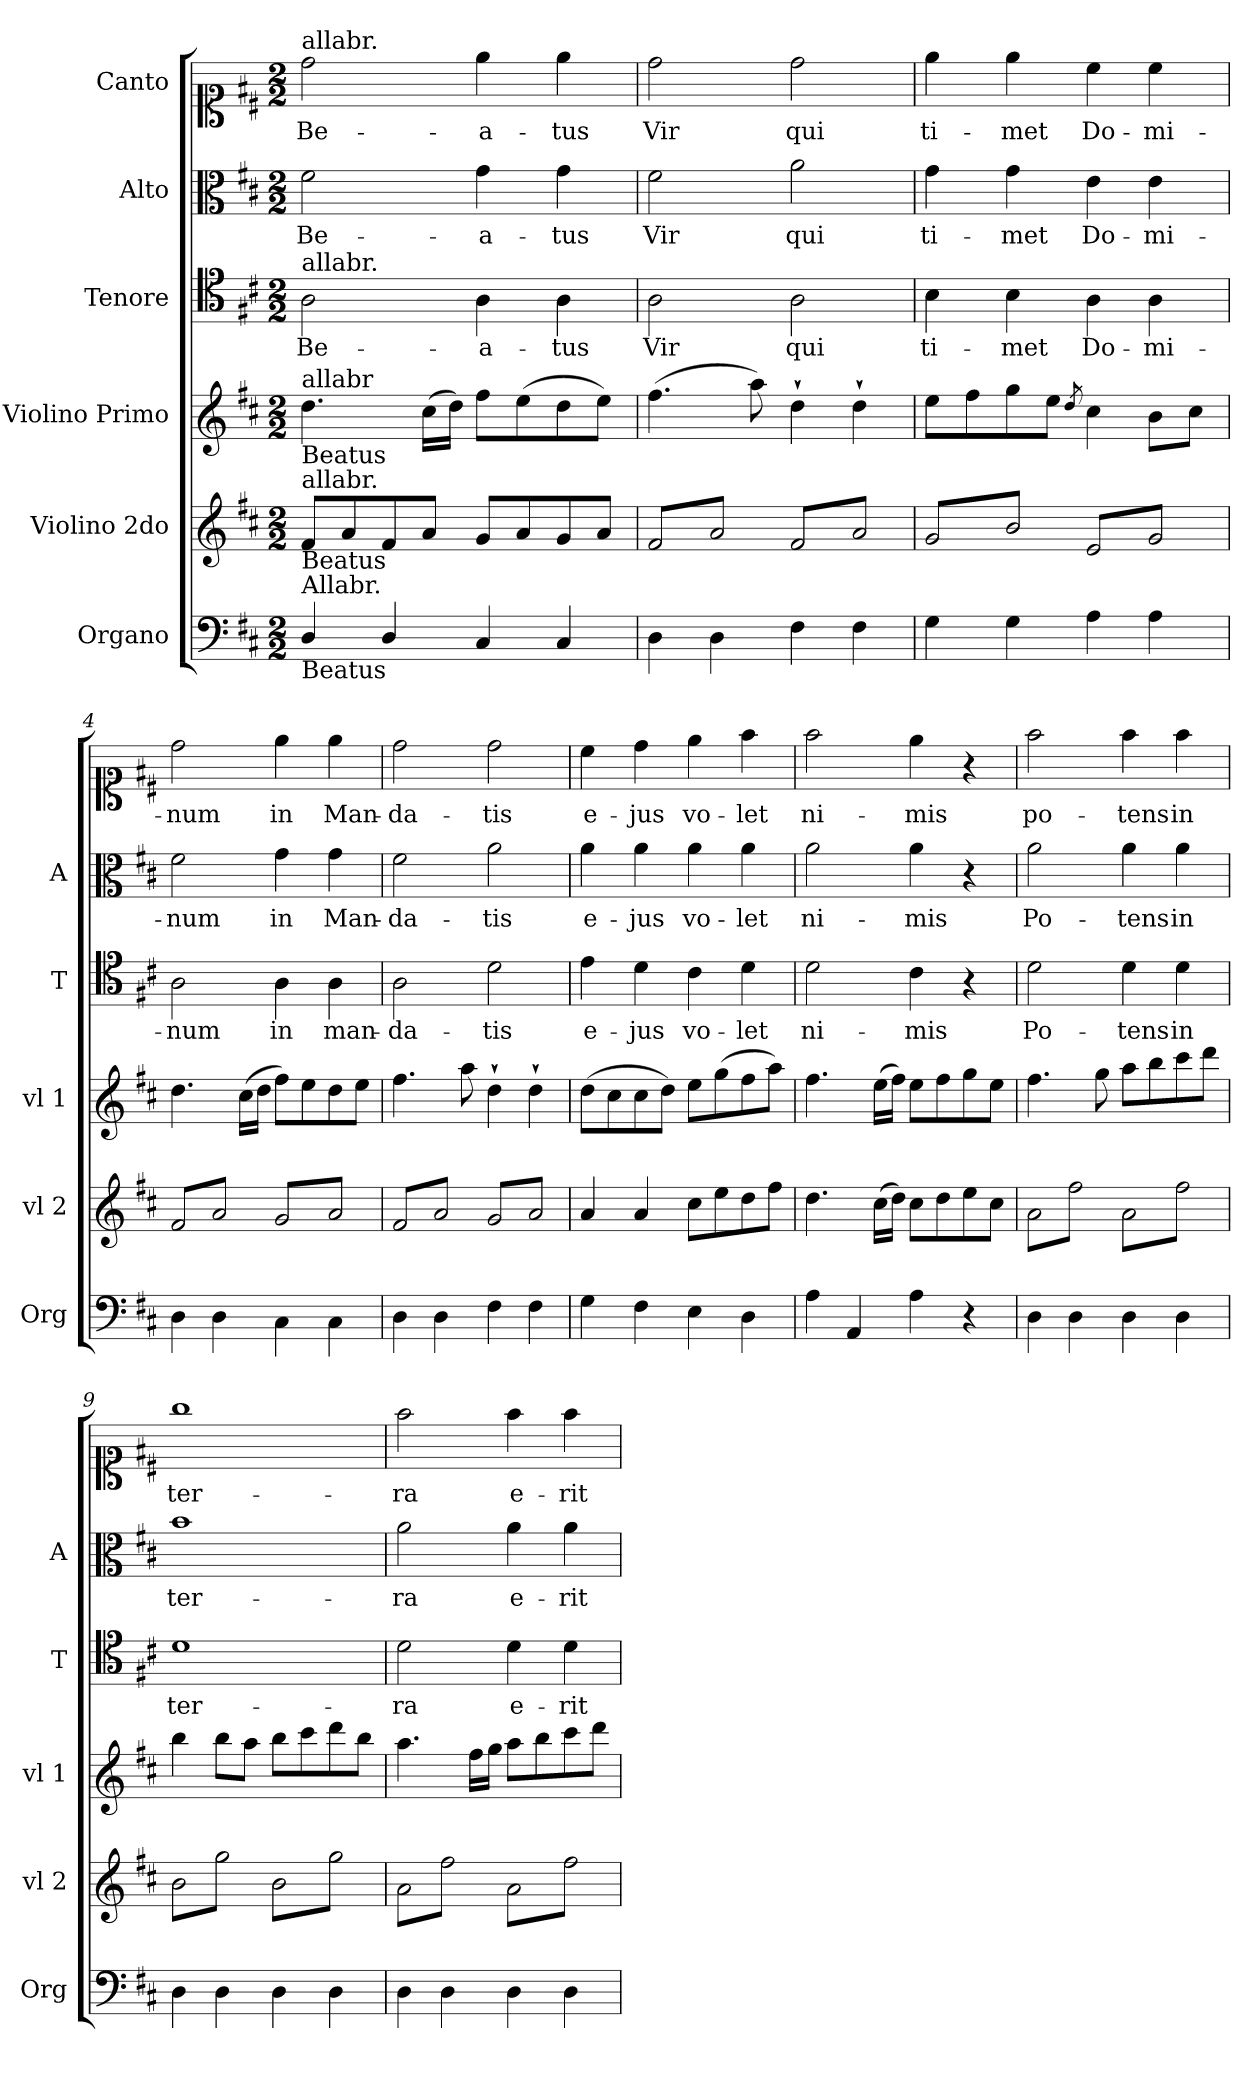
**kern	**kern	**kern	**kern	**text	**kern	**text	**kern	**text
*part6	*part5	*part4	*part3	*part3	*part2	*part2	*part1	*part1
*staff6	*staff5	*staff4	*staff3	*staff3	*staff2	*staff2	*staff1	*staff1
*I"Organo	*I"Violino 2do	*I"Violino Primo	*I"Tenore	*	*I"Alto	*	*I"Canto	*
*I'Org	*I'vl 2	*I'vl 1	*I'T	*	*I'A	*	*	*
*clefF4	*clefG2	*clefG2	*clefC4	*	*clefC3	*	*clefC1	*
*k[f#c#]	*k[f#c#]	*k[f#c#]	*k[f#c#]	*	*k[f#c#]	*	*k[f#c#]	*
*D:	*D:	*D:	*D:	*	*D:	*	*D:	*
*M2/2	*M2/2	*M2/2	*M2/2	*	*M2/2	*	*M2/2	*
=1	=1	=1	=1	=1	=1	=1	=1	=1
!	!	!	!	!	!	!	!LO:TX:a:t=allabr.	!
!	!	!	!LO:TX:a:t=allabr.	!	!	!	!	!
!	!	!LO:TX:b:t=Beatus	!	!	!	!	!	!
!	!	!LO:TX:a:t=allabr	!	!	!	!	!	!
!	!LO:TX:b:t=Beatus	!	!	!	!	!	!	!
!	!LO:TX:a:t=allabr.	!	!	!	!	!	!	!
!LO:TX:b:t=Beatus	!	!	!	!	!	!	!	!
!LO:TX:a:t=Allabr.	!	!	!	!	!	!	!	!
4D/	8f#/L	4.dd\	2A\	Be-	2f#\	Be-	2dd\	Be-
.	8a/	.	.	.	.	.	.	.
4D/	8f#/	.	.	.	.	.	.	.
.	8a/J	(16cc#\LL	.	.	.	.	.	.
.	.	16dd\JJ)	.	.	.	.	.	.
4C#/	8g/L	8ff#\L	4A\	-a-	4g\	-a-	4ee\	-a-
.	8a/	(8ee\	.	.	.	.	.	.
4C#/	8g/	8dd\	4A\	-tus	4g\	-tus	4ee\	-tus
.	8a/J	8ee\J)	.	.	.	.	.	.
=2	=2	=2	=2	=2	=2	=2	=2	=2
*	*tremolo	*	*	*	*	*	*	*
4D\	8f#/L	(4.ff#\	2A\	Vir	2f#\	Vir	2dd\	Vir
.	8a/	.	.	.	.	.	.	.
4D\	8f#/	.	.	.	.	.	.	.
.	8a/J	8aa\)	.	.	.	.	.	.
4F#\	8f#/L	4dd`\	2A\	qui	2a\	qui	2dd\	qui
.	8a/	.	.	.	.	.	.	.
4F#\	8f#/	4dd`\	.	.	.	.	.	.
.	8a/J	.	.	.	.	.	.	.
=3	=3	=3	=3	=3	=3	=3	=3	=3
4G\	8g/L	8ee\L	4B\	ti-	4g\	ti-	4ee\	ti-
.	8b/	8ff#\	.	.	.	.	.	.
4G\	8g/	8gg\	4B\	-met	4g\	-met	4ee\	-met
.	8b/J	8ee\J	.	.	.	.	.	.
.	.	8qdd/	.	.	.	.	.	.
4A\	8e/L	4cc#\	4A\	Do-	4e\	Do-	4cc#\	Do-
.	8g/	.	.	.	.	.	.	.
4A\	8e/	8b\L	4A\	-mi-	4e\	-mi-	4cc#\	-mi-
.	8g/J	8cc#\J	.	.	.	.	.	.
=4	=4	=4	=4	=4	=4	=4	=4	=4
4D\	8f#/L	4.dd\	2A\	-num	2f#\	-num	2dd\	-num
.	8a/	.	.	.	.	.	.	.
4D\	8f#/	.	.	.	.	.	.	.
.	8a/J	(16cc#\LL	.	.	.	.	.	.
.	.	16dd\JJ	.	.	.	.	.	.
4C#\	8g/L	8ff#\L)	4A\	in	4g\	in	4ee\	in
.	8a/	8ee\	.	.	.	.	.	.
4C#\	8g/	8dd\	4A\	man-	4g\	Man-	4ee\	Man-
.	8a/J	8ee\J	.	.	.	.	.	.
=5	=5	=5	=5	=5	=5	=5	=5	=5
4D\	8f#/L	4.ff#\	2A\	-da-	2f#\	-da-	2dd\	-da-
.	8a/	.	.	.	.	.	.	.
4D\	8f#/	.	.	.	.	.	.	.
.	8a/J	8aa\	.	.	.	.	.	.
4F#\	8g/L	4dd`\	2d\	-tis	2a\	-tis	2dd\	-tis
.	8a/	.	.	.	.	.	.	.
4F#\	8g/	4dd`\	.	.	.	.	.	.
.	8a/J	.	.	.	.	.	.	.
*	*Xtremolo	*	*	*	*	*	*	*
=6	=6	=6	=6	=6	=6	=6	=6	=6
4G\	4a/	(8dd\L	4e\	e-	4a\	e-	4cc#\	e-
.	.	8cc#\	.	.	.	.	.	.
4F#\	4a/	8cc#\	4d\	-jus	4a\	-jus	4dd\	-jus
.	.	8dd\J)	.	.	.	.	.	.
4E\	8cc#\L	8ee\L	4c#\	vo-	4a\	vo-	4ee\	vo-
.	8ee\	(8gg\	.	.	.	.	.	.
4D\	8dd\	8ff#\	4d\	-let	4a\	-let	4ff#\	-let
.	8ff#\J	8aa\J)	.	.	.	.	.	.
=7	=7	=7	=7	=7	=7	=7	=7	=7
4A\	4.dd\	4.ff#\	2d\	ni-	2a\	ni-	2ff#\	ni-
4AA/	.	.	.	.	.	.	.	.
.	(16cc#\LL	(16ee\LL	.	.	.	.	.	.
.	16dd\JJ)	16ff#\JJ)	.	.	.	.	.	.
4A\	8cc#\L	8ee\L	4c#\	-mis	4a\	-mis	4ee\	-mis
.	8dd\	8ff#\	.	.	.	.	.	.
4r	8ee\	8gg\	4r	.	4r	.	4r	.
.	8cc#\J	8ee\J	.	.	.	.	.	.
=8	=8	=8	=8	=8	=8	=8	=8	=8
!	!LO:TX:a:color=crimson:t=⚠	!	!	!	!	!	!	!
*	*tremolo	*	*	*	*	*	*	*
4D\	8a\L	4.ff#\	2d\	Po-	2a\	Po-	2ff#\	po-
.	8ff#\	.	.	.	.	.	.	.
4D\	8a\	.	.	.	.	.	.	.
.	8ff#\J	8gg\	.	.	.	.	.	.
4D\	8a\L	8aa\L	4d\	-tens	4a\	-tens	4ff#\	-tens
.	8ff#\	8bb\	.	.	.	.	.	.
4D\	8a\	8ccc#\	4d\	in	4a\	in	4ff#\	in
.	8ff#\J	8ddd\J	.	.	.	.	.	.
=9	=9	=9	=9	=9	=9	=9	=9	=9
4D\	8b\L	4bb\	1d	ter-	1b	ter-	1gg	ter-
.	8gg\	.	.	.	.	.	.	.
4D\	8b\	8bb\L	.	.	.	.	.	.
.	8gg\J	8aa\J	.	.	.	.	.	.
4D\	8b\L	8bb\L	.	.	.	.	.	.
.	8gg\	8ccc#\	.	.	.	.	.	.
4D\	8b\	8ddd\	.	.	.	.	.	.
.	8gg\J	8bb\J	.	.	.	.	.	.
=10	=10	=10	=10	=10	=10	=10	=10	=10
4D\	8a\L	4.aa\	2d\	-ra	2a\	-ra	2ff#\	-ra
.	8ff#\	.	.	.	.	.	.	.
4D\	8a\	.	.	.	.	.	.	.
.	8ff#\J	16ff#\LL	.	.	.	.	.	.
.	.	16gg\JJ	.	.	.	.	.	.
4D\	8a\L	8aa\L	4d\	e-	4a\	e-	4ff#\	e-
.	8ff#\	8bb\	.	.	.	.	.	.
4D\	8a\	8ccc#\	4d\	-rit	4a\	-rit	4ff#\	-rit
.	8ff#\J	8ddd\J	.	.	.	.	.	.
*	*Xtremolo	*	*	*	*	*	*	*
.	.	.	.	.	.	.	.	.
.	.	.	.	.	.	.	.	.
=	=	=	=	=	=	=	=	=
*-	*-	*-	*-	*-	*-	*-	*-	*-
